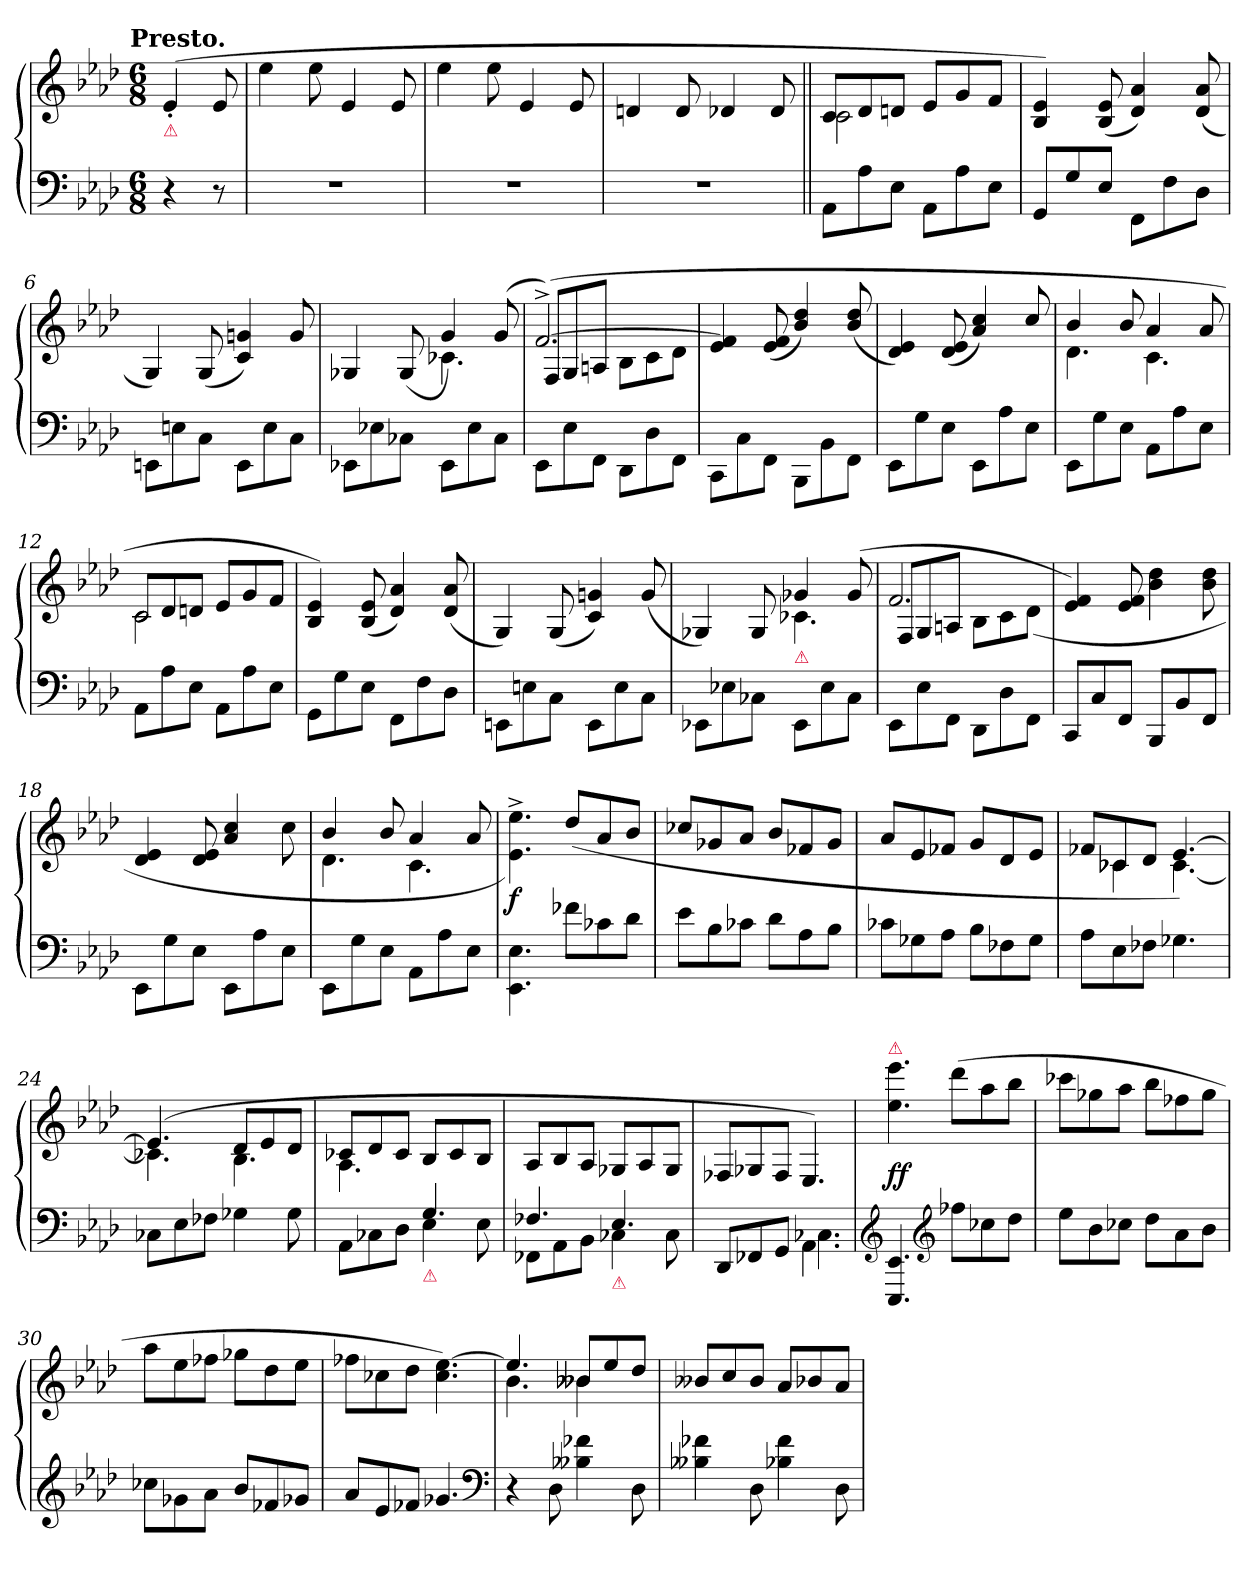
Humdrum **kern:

**kern	**kern	**dynam
*part1	*part1	*part1
*staff2	*staff1	*staff1/2
*clefF4	*clefG2	*
*k[b-e-a-d-]	*k[b-e-a-d-]	*
!!LO:TX:omd:t=Presto.
*M6/8	*M6/8	*
=	=	=
!	!LO:TX:b:color=crimson:t=⚠	!
4r	(>4e-'<	.
8r	8e-	.
=1	=1	=1
2.rF	4ee-	.
.	8ee-	.
.	4e-	.
.	8e-	.
=2	=2	=2
2.rF	4ee-	.
.	8ee-	.
.	4e-	.
.	8e-	.
=3	=3	=3
2.rF	4dn	.
.	8d	.
.	4d-X	.
.	8d-	.
=4||	=4||	=4||
!	!LO:N:vis=2	!
*	*^	*
8AA-L	8c	2c	.
8A-	8d-	.	.
8E-J	8dnJ	.	.
8AA-L	8e-L	.	.
8A-	8g	4ryy	.
8E-J	8fJ	.	.
*	*v	*v	*
=5	=5	=5
8GGL	4B- 4e-)	.
8G	.	.
8E-J	(8B- 8e-	.
8FF\L	4d- 4a-)	.
8F	.	.
8D-J	(<8d- 8a-	.
=6	=6	=6
8EEn\L	4G)	.
8En	.	.
8CJ	(<8G	.
8EE\L	4c 4gn)	.
8E	.	.
8CJ	8g	.
=7	=7	=7
*	*^	*
8EE-X\L	4G-X	4.ryy	.
8E-X	.	.	.
8C-XJ	(>8G-	.	.
8EE-\L	4g)	4.c-X	.
8E-	.	.	.
8C-J	(>8g	.	.
=8	=8	=8	=8
8EE-\L	(>[2.f^>)	8F/L	.
8E-\	.	8G/	.
8FF\J	.	8An/J	.
8DD-\L	.	8B-L	.
8D-	.	8c	.
8FFJ	.	8d-J	.
*	*v	*v	*
=9	=9	=9
8CC\L	4e- 4f]	.
8C	.	.
8FFJ	(<8e- 8f	.
8BBB-\L	4b-/ 4dd-/)	.
8BB-	.	.
8FFJ	(<8b-/ 8dd-/	.
=10	=10	=10
8EE-\L	4d- 4e-)	.
8G	.	.
8E-J	(<8d- 8e-	.
8EE-\L	4a-/ 4cc/)	.
8A-	.	.
8E-J	8cc/	.
=11	=11	=11
*	*^	*
8EE-\L	4b-	4.d-	.
8G	.	.	.
8E-J	8b-	.	.
8AA-\L	4a-	4.c	.
8A-	.	.	.
8E-J	8a-	.	.
=12	=12	=12	=12
!	!LO:N:vis=2	!	!
8AA-\L	8c	2c	.
8A-	8d-	.	.
8E-J	8dnJ	.	.
8AA-\L	8e-L	.	.
8A-	8g	4ryy	.
8E-J	8fJ	.	.
*	*v	*v	*
=13	=13	=13
8GG\L	4B- 4e-)	.
8G	.	.
8E-J	(<8B- 8e-	.
8FF\L	4d- 4a-)	.
8F	.	.
8D-J	(<8d- 8a-	.
=14	=14	=14
8EEn\L	4G)	.
8En	.	.
8CJ	(<8G	.
8EE\L	4c 4gn)	.
8E	.	.
8CJ	(<8g	.
=15	=15	=15
*	*^	*
8EE-X\L	4G-X)	4.ryy	.
8E-X	.	.	.
8C-XJ	8G-	.	.
!	!LO:TX:b:color=crimson:t=⚠	!	!
8EE-\L	4g-X	4.c-X	.
8E-	.	.	.
8C-J	(>8g-	.	.
=16	=16	=16	=16
8EE-\L	2.f	8F/L	.
8E-\	.	8G/	.
8FF\J	.	8An/J	.
8DD-\L	.	8B-L	.
8D-	.	8c	.
8FFJ	.	(>8d-J	.
*	*v	*v	*
=17	=17	=17
8CCL	4e- 4f)	.
8C	.	.
8FFJ	8e- 8f	.
8BBB-L	4b- 4dd-	.
8BB-	.	.
8FFJ	8b- 8dd-	.
=18	=18	=18
8EE-\L	4d- 4e-	.
8G	.	.
8E-J	8d- 8e-	.
8EE-\L	4a-/ 4cc/	.
8A-	.	.
8E-J	8cc	.
=19	=19	=19
*	*^	*
8EE-\L	4b-	4.d-	.
8G	.	.	.
8E-J	8b-	.	.
8AA-\L	4a-	4.c	.
8A-	.	.	.
8E-J	8a-	.	.
*	*v	*v	*
=20	=20	=20
4.EE-\ 4.E-\	4.e-^>\ 4.ee-^>\)	f
8f-XL	(>8dd-L	.
8c-X	8a-	.
8d-\J	8b-/J	.
=21	=21	=21
8e-\L	8cc-X/L	.
8B-\	8g-X/	.
8c-XJ	8a-J	.
8d-\L	8b-/L	.
8A-\	8f-X/	.
8B-\J	8g-/J	.
=22	=22	=22
8c-XL	8a-L	.
8G-X	8e-	.
8A-J	8f-XJ	.
8B-L	8gL	.
8F-X	8d-	.
8G-J	8e-J	.
=23	=23	=23
*	*^	*
8A-L	8f-XL	8ryy	.
8E-	8c-X	4c-X	.
8F-XJ	8d-J	.	.
4.G-X	[4.e-)	[4.c-	.
=24	=24	=24	=24
8C-XL	(>4.e-]	4.c-X]	.
8E-	.	.	.
8F-XJ	.	.	.
4G-X	8d-L	4.B-	.
.	8e-	.	.
8G-	8d-J	.	.
=25	=25	=25	=25
*^	*	*	*
4.ryy	8AA-\L	8c-XL	4.A-	.
.	8C-X	8d-	.	.
.	8D-J	8c-J	.	.
!LO:TX:b:color=crimson:t=⚠	!	!	!	!
4.G	4E-	8B-/L	4.ryy	.
.	.	8c-/	.	.
.	8E-	8B-/J	.	.
*	*	*v	*v	*
=26	=26	=26	=26
4.F-X/	8FF-XL	8A-/L	.
.	8AA-	8B-/	.
.	8BB-J	8A-/J	.
!LO:TX:b:color=crimson:t=⚠	!	!	!
4.E-	4C-X	8G-XL	.
.	.	8A-/	.
.	8C-	8G-/J	.
=27	=27	=27	=27
4.ryy	8DD-L	8F-XL	.
.	8FF-X	8G-X	.
.	8GGJ	8F-/J	.
4.AA-\	4.C-X\	4.E-/)	.
=28	=28	=28	=28
!	!	!LO:TX:a:color=crimson:t=⚠	!
*v	*v	*	*
4.EEE- 4.EE-	4.ee- 4.eee-	ff
*clefG2	*	*
8ff-XL	(>8ddd-L	.
8cc-X	8aa-	.
8dd-J	8bb-J	.
=29	=29	=29
8ee-L	8ccc-XL	.
8b-	8gg-X	.
8cc-XJ	8aa-J	.
8dd-L	8bb-L	.
8a-	8ff-X	.
8b-J	8gg-J	.
=30	=30	=30
8cc-X\L	8aa-L	.
8g-X	8ee-	.
8a-J	8ff-XJ	.
8b-L	8gg-XL	.
8f-X	8dd-	.
8g-XJ	8ee-J	.
=31	=31	=31
8a-L	8ff-XL	.
8e-	8cc-X	.
8f-XJ	8dd-J	.
4.g-X	4.cc- [4.ee-)	.
*clefF4	*	*
=32	=32	=32
*	*^	*
4r	4.ee-]	4.b-	.
8D-	.	.	.
4B--X 4f-X	8b--XL	4b--X	.
.	8ee-	.	.
8D-	8dd-J	8ryy	.
*	*v	*v	*
=33	=33	=33
4B--X 4f-X	8b--X/L	.
.	8cc	.
8D-	8b--J	.
4B-X 4f-	8a-/L	.
.	8b-X	.
8D-	8a-J	.
=	=	=
*-	*-	*-
